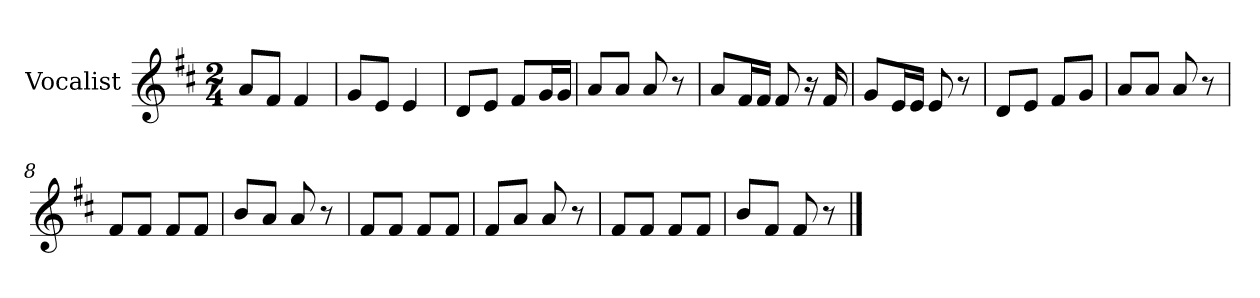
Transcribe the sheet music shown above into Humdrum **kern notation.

**kern
*part1
*staff1
*I"Vocalist
*k[f#c#]
*D:
*M2/4
=
8aL
8f#J
4f#
=1
8gL
8eJ
4e
=2
8dL
8eJ
8f#L
16gL
16gJJ
=3
8aL
8aJ
8a
8r
=4
8aL
16f#L
16f#JJ
8f#
16r
16f#
=5
8gL
16eL
16eJJ
8e
8r
=6
8dL
8eJ
8f#L
8gJ
=7
8aL
8aJ
8a
8r
=8
8f#L
8f#J
8f#L
8f#J
=9
8bL
8aJ
8a
8r
=10
8f#L
8f#J
8f#L
8f#J
=11
8f#L
8aJ
8a
8r
=12
8f#L
8f#J
8f#L
8f#J
=13
8bL
8f#J
8f#
8r
==
*-
